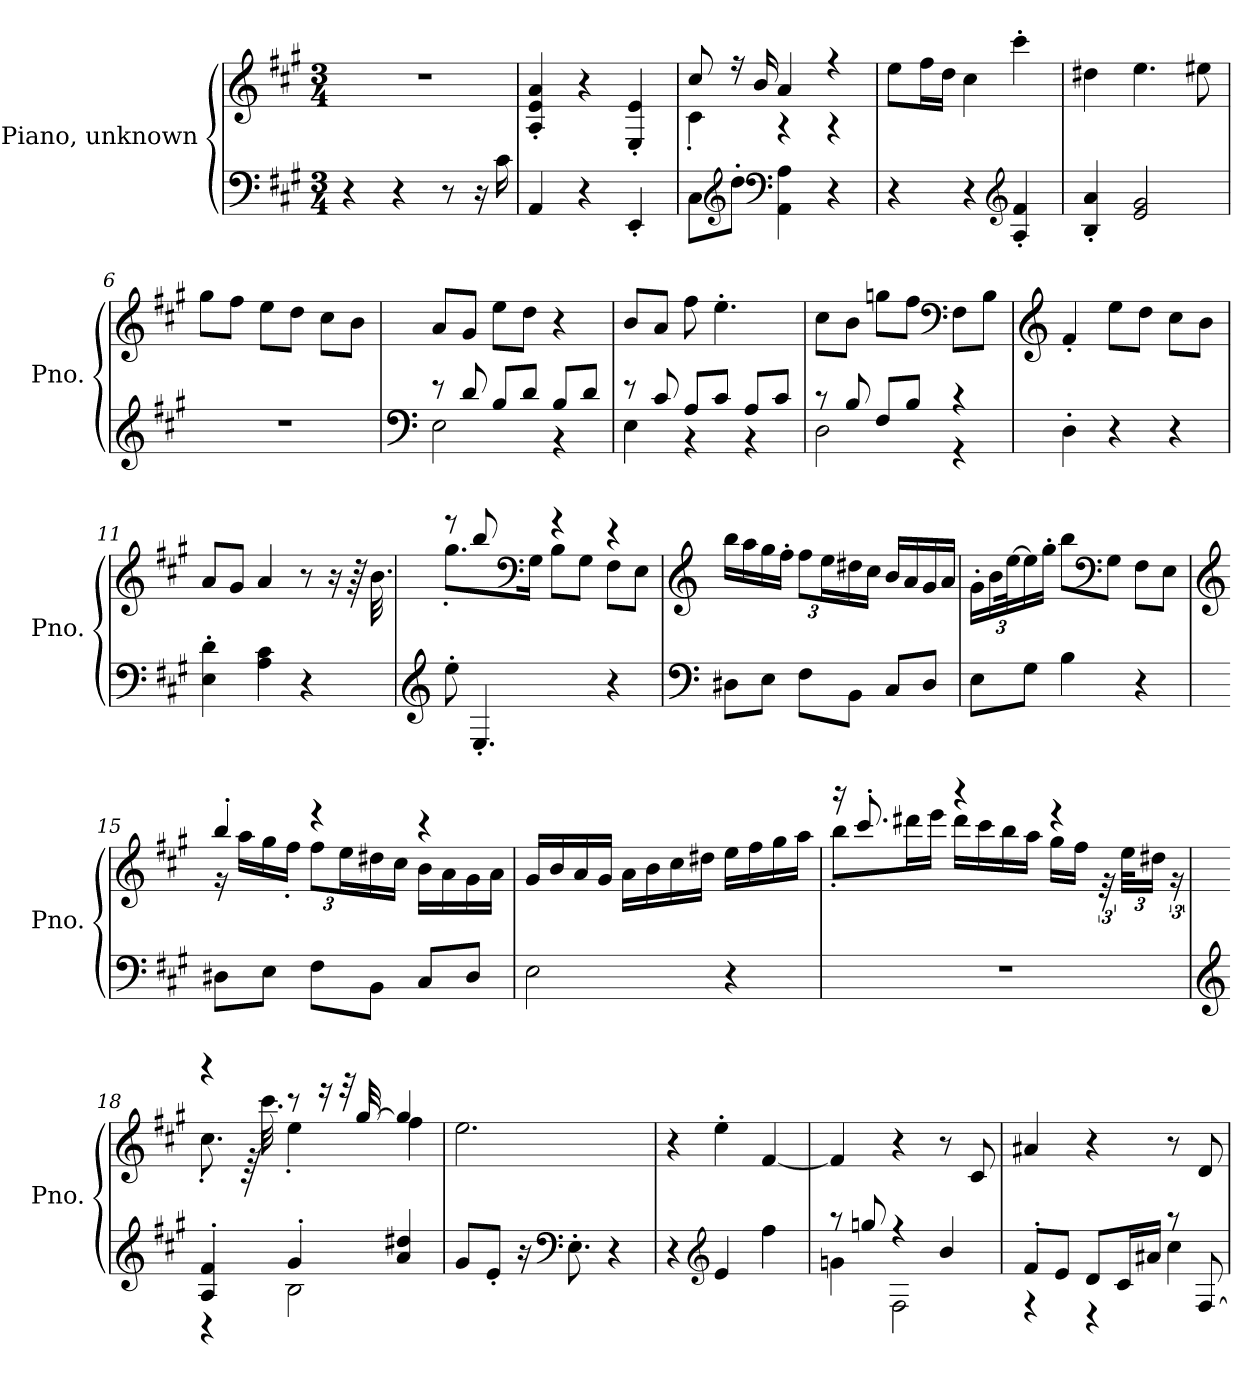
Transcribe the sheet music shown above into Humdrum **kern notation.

**kern	**kern
*part1	*part1
*staff2	*staff1
*I"Piano, unknown	*
*I'Pno.	*
*clefF4	*clefG2
*k[f#c#g#]	*k[f#c#g#]
*M3/4	*M3/4
*MM132	*MM132
=1	=1
4r	2.r
4r	.
8r	.
16r	.
16c#\	.
=2	=2
4AA/	4A/' 4e/' 4a/'
4r	4r
4EE'/	4E/' 4e/'
=3	=3
*	*^
8C#\L	8cc#/	4c#'\
*clefG2	*	*
8dd'\J	16r	.
.	16b/	.
*clefF4	*	*
4AA\ 4A\	4a/	4r
4r	4r	4r
*	*v	*v
=4	=4
4r	8ee\L
.	16ff#\L
.	16dd\JJ
4r	4cc#\
*clefG2	*
4A/' 4f#/'	4ccc#'\
=5	=5
4B/' 4a/'	4dd#X\
2e/ 2g#/	4.ee\
.	8ee#X\
=6	=6
2.r	8gg#\L
.	8ff#\J
.	8ee\L
.	8dd\J
.	8cc#\L
.	8b\J
!!LO:LB:g=z
=7	=7
*clefF4	*
*^	*
8r	2E\	8a/L
8d/	.	8g#/J
8B/L	.	8ee\L
8d/J	.	8dd\J
8B/L	4r	4r
8d/J	.	.
=8	=8	=8
8r	4E\	8b/L
8c#/	.	8a/J
8A/L	4r	8ff#\
8c#/J	.	4.ee'\
8A/L	4r	.
8c#/J	.	.
=9	=9	=9
8r	2D\	8cc#\L
8B/	.	8b\J
8F#/L	.	8ggn\L
8B/J	.	8ff#\J
*	*	*clefF4
4r	4r	8F#\L
.	.	8B\J
*v	*v	*
=10	=10
*	*clefG2
4D'\	4f#'/
4r	8ee\L
.	8dd\J
4r	8cc#\L
.	8b\J
=11	=11
4E\' 4d\'	8a/L
.	8g#/J
4A\ 4c#\	4a/
4r	8r
.	16r
.	64r
.	32.b\
!!LO:LB:g=z
=12	=12
*clefG2	*
*	*^
8ee'\	8r	8.gg#'\L
4.E'/	8bb/	.
*	*clefF4	*
.	.	16G#\Jk
.	4r	8B\L
.	.	8G#\J
4r	4r	8F#\L
.	.	8E\J
*	*v	*v
=13	=13
*clefF4	*clefG2
8D#X\L	16bb\LL
.	16aa\
8E\J	16gg#\
.	16ff#'\JJ
*	*Xbrackettup
8F#\L	12ff#\L
.	24ee\L
8BB\J	16dd#X\
.	16cc#\JJ
8C#/L	16b/LL
.	16a/
8D#/J	16g#/
.	16a/JJ
=14	=14
8E\L	16g#'\LL
.	24b\
.	[48ee\K
8G#\J	16ee\]
.	16gg#'\JJ
4B\	8bb\L
*	*clefF4
.	8G#\J
4r	8F#\L
.	8E\J
!!LO:LB:g=z
=15	=15
*	*clefG2
*	*^
8D#X\L	4bb'/	16r
.	.	16aa\LL
8E\J	.	16gg#\
.	.	16ff#'\JJ
8F#\L	4r	12ff#\L
.	.	24ee\L
8BB\J	.	16dd#X\
.	.	16cc#\JJ
8C#/L	4r	16b\LL
.	.	16a\
8D#/J	.	16g#\
.	.	16a\JJ
*	*v	*v
=16	=16
2E\	16g#/LL
.	16b/
.	16a/
.	16g#/JJ
.	16a\LL
.	16b\
.	16cc#\
.	16dd#X\JJ
4r	16ee\LL
.	16ff#\
.	16gg#\
.	16aa\JJ
!!LO:LB:g=z
=17	=17
*	*^
2.r	16r	8bb'\L
.	8.ccc#'/	.
.	.	16ddd#X\L
.	.	16eee\JJ
.	4r	16ddd#\LL
.	.	16ccc#\
.	.	16bb\
.	.	16aa\JJ
.	4r	16gg#\LL
.	.	16ff#\JJ
*	*	*brackettup
.	.	48r
.	.	48ee\KLL
.	.	24dd#X\JJ
.	.	24r
=18	=18	=18
*clefG2	*	*
*^	*	*
4A/' 4f#/'	4r	4r	8.cc#'\
.	.	.	64r
.	.	.	32.ccc#\
4g#'/	2B\	8r	4ee'\
.	.	16r	.
.	.	32r	.
.	.	[32gg#/	.
4a/ 4dd#X/	.	4gg#/]	4ff#\
*v	*v	*	*
*	*v	*v
=19	=19
8g#/L	2.ee\
8e'/J	.
16r	.
*clefF4	*
8.E'\	.
4r	.
!!LO:LB:g=z
=20	=20
4r	4r
*clefG2	*
4e/	4ee'\
4ff#\	[4f#/
=21	=21
*^	*
8r	4gn\	4f#/]
8ggn/	.	.
4r	2F#\	4r
4b/	.	8r
.	.	8c#/
=22	=22	=22
8f#'/L	4r	4a#X/
8e/J	.	.
8d/L	4r	4r
16c#/L	.	.
16a#X/JJ	.	.
8r	4cc#\	8r
[8F#/	.	8d/
*v	*v	*
=	=
*-	*-
